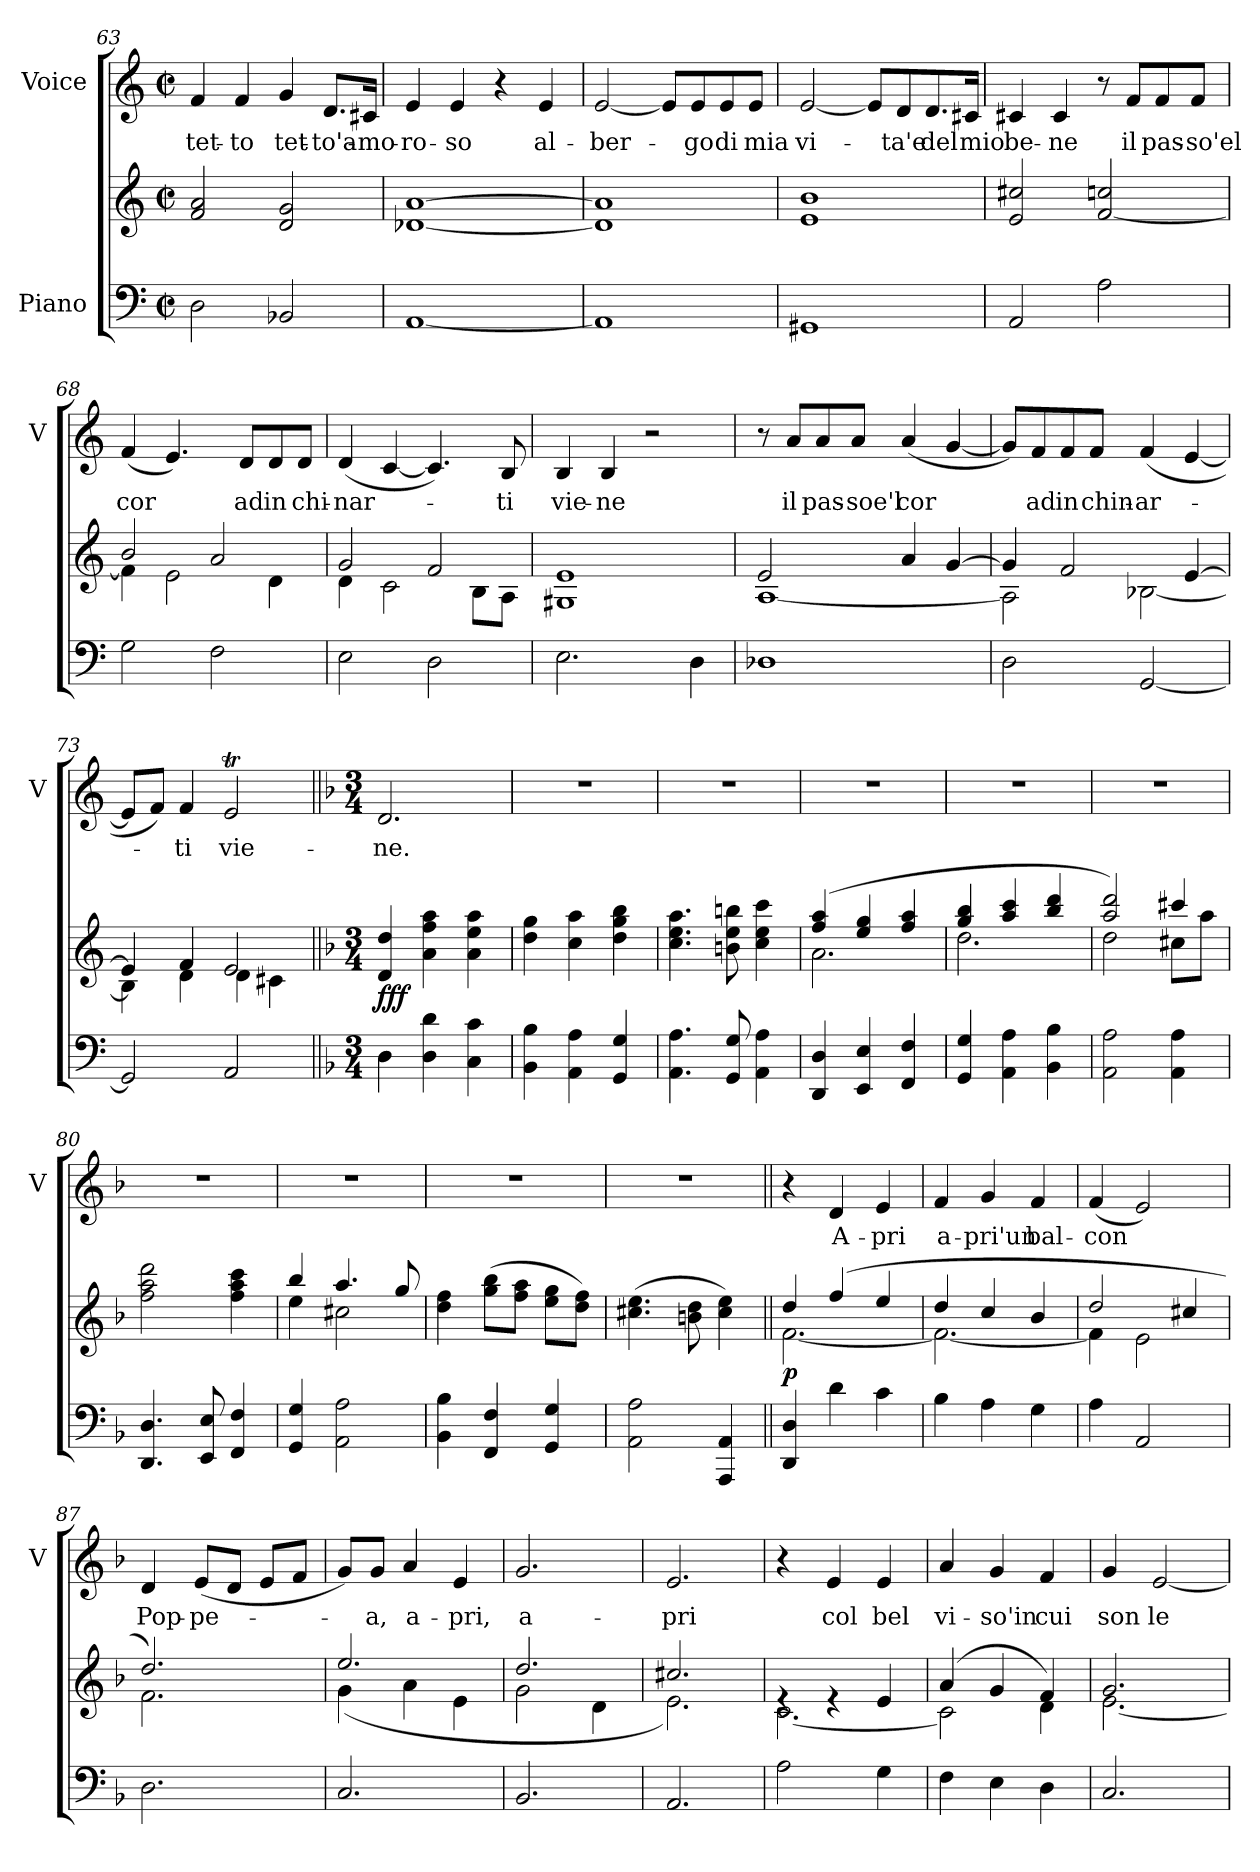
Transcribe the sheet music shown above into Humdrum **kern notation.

**kern	**kern	**dynam	**kern	**text
*part2	*part2	*part2	*part1	*part1
*staff3	*staff2	*staff2/3	*staff1	*staff1
*I"Piano	*	*	*I"Voice	*
*	*	*	*I'V	*
*clefF4	*clefG2	*	*clefG2	*
*ITrd1c1	*ITrd1c1	*	*ITrd1c1	*
*k[f#c#g#d#a#]	*k[f#c#g#d#a#]	*	*k[f#c#g#d#a#]	*
*M2/2	*M2/2	*	*M2/2	*
*met(c|)	*met(c|)	*	*met(c|)	*
=63	=63	=63	=63	=63
2C#\	2e/ 2g#/	.	4e/	tet-
.	.	.	4e/	-to
2AAn/	2c#/ 2f#/	.	4f#/	tet-
.	.	.	8.c#/L	-to'a-
.	.	.	16B#X/Jk	-mo-
=64	=64	=64	=64	=64
[1GG#	[1cn [1g#	.	4d#/	-ro-
.	.	.	4d#/	-so
.	.	.	4r	.
.	.	.	4d#/	al-
=65	=65	=65	=65	=65
1GG#]	1c] 1g#]	.	[2d#/	-ber-
.	.	.	8d#/L]	.
.	.	.	8d#/	-go
.	.	.	8d#/	di
.	.	.	8d#/J	mia
!!LO:LB:g=z
=66	=66	=66	=66	=66
1FF##X	1d# 1a#	.	[2d#/	vi-
.	.	.	8d#/L]	.
.	.	.	8c#/	-ta'e
.	.	.	8.c#/	del
.	.	.	16B#X/Jk	mio
=67	=67	=67	=67	=67
2GG#/	2d#/ 2b#X/	.	4B#X/	be-
.	.	.	4B#/	-ne
2G#\	[2e/ 2bn/	.	8r	.
.	.	.	8e/L	il
.	.	.	8e/	pas-
.	.	.	8e/J	-so'el
=68	=68	=68	=68	=68
*	*^	*	*	*
2F#\	2a#/	4e\]	.	(4e/	-cor
.	.	2d#\	.	4.d#/)	.
2E\	2g#/	.	.	.	.
.	.	.	.	8c#/L	ad
.	.	4c#\	.	8c#/	in
.	.	.	.	8c#/J	chi-
=69	=69	=69	=69	=69	=69
2D#\	2f#/	4c#\	.	(4c#/	-nar-
.	.	2B\	.	[4B/	.
2C#\	2e/	.	.	4.B/])	.
.	.	8A#\L	.	.	.
.	.	8G#\J	.	8A#/	-ti
*	*v	*v	*	*	*
=70	=70	=70	=70	=70
2.D#\	1F##X 1d#	.	4A#/	vie-
.	.	.	4A#/	-ne
.	.	.	2r	.
4C#\	.	.	.	.
!!LO:LB:g=z
=71	=71	=71	=71	=71
*	*^	*	*	*
1Cn	2d#/	[1G#	.	8r	.
.	.	.	.	8g#/L	il
.	.	.	.	8g#/	pas-
.	.	.	.	8g#/J	-soe'l
.	4g#/	.	.	(4g#/	cor
.	[4f#/	.	.	[4f#/	.
=72	=72	=72	=72	=72	=72
2C#\	4f#/]	2G#\]	.	8f#/L])	.
.	.	.	.	8e/	ad
.	2e/	.	.	8e/	in
.	.	.	.	8e/J	chin-
[2FF#/	.	[2An\	.	(4e/	-ar-
.	[4d#/	.	.	[4d#/	.
=73	=73	=73	=73	=73	=73
2FF#/]	4d#/]	4A\]	.	8d#/L]	.
.	.	.	.	8e/J)	.
.	4e/	4c#\	.	4e/	-ti
2GG#/	2d#/	4c#\	.	2d#t/	vie-
.	.	4B#X\	.	.	.
*	*v	*v	*	*	*
=74||	=74||	=74||	=74||	=74||
*k[f#c#g#d#]	*k[f#c#g#d#]	*	*k[f#c#g#d#]	*
*M3/4	*M3/4	*	*M3/4	*
*	*	*	*MM165	*
*	*^	*	*	*
!	!	!	!LO:DY:b	!	!
!	!	!	!LO:DY:n=1:b	!	!
!	!	!	!LO:DY:n=2:b	!	!
*	*v	*v	*	*	*
4C#\	4c#/ 4cc#/	f f f	2.c#/	-ne.
4C#\ 4c#\	4g#\ 4ee\ 4gg#\	.	.	.
4BB\ 4B\	4g#\ 4dd#\ 4gg#\	.	.	.
=75	=75	=75	=75	=75
4AA\ 4A\	4cc#\ 4ff#\	.	2.r	.
4GG#\ 4G#\	4b\ 4gg#\	.	.	.
4FF#/ 4F#/	4cc#\ 4ff#\ 4aa\	.	.	.
=76	=76	=76	=76	=76
4.GG#\ 4.G#\	4.b\ 4.dd#\ 4.gg#\	.	2.r	.
8FF#/ 8F#/	8a#X\ 8dd#\ 8aa#X\	.	.	.
4GG#\ 4G#\	4b\ 4dd#\ 4bb\	.	.	.
!!LO:PB:g=z
=77	=77	=77	=77	=77
*	*^	*	*	*
4CC#/ 4C#/	(4ee/ 4gg#/	2.g#\	.	2.r	.
4DD#/ 4D#/	4dd#/ 4ff#/	.	.	.	.
4EE/ 4E/	4ee/ 4gg#/	.	.	.	.
=78	=78	=78	=78	=78	=78
4FF#/ 4F#/	4ff#/ 4aa/	2.cc#\	.	2.r	.
4GG#\ 4G#\	4gg#/ 4bb/	.	.	.	.
4AA\ 4A\	4aa/ 4ccc#/	.	.	.	.
=79	=79	=79	=79	=79	=79
2GG#\ 2G#\	2gg#/ 2ccc#/)	2cc#\	.	2.r	.
4GG#\ 4G#\	4bb#X/	8b#X\L	.	.	.
.	.	8gg#\J	.	.	.
*	*v	*v	*	*	*
=80	=80	=80	=80	=80
4.CC#/ 4.C#/	2ee\ 2gg#\ 2ccc#\	.	2.r	.
8DD#/ 8D#/	.	.	.	.
4EE/ 4E/	4ee\ 4gg#\ 4bb\	.	.	.
=81	=81	=81	=81	=81
*	*^	*	*	*
4FF#/ 4F#/	4aa/	4dd#\	.	2.r	.
2GG#\ 2G#\	4.gg#/	2b#X\	.	.	.
.	8ff#/	.	.	.	.
*	*v	*v	*	*	*
=82	=82	=82	=82	=82
4AA\ 4A\	4cc#\ 4ee\	.	2.r	.
4EE/ 4E/	(8ff#\ 8aa\L	.	.	.
.	8ee\ 8gg#\J	.	.	.
4FF#/ 4F#/	8dd#\ 8ff#\L	.	.	.
.	8cc#\ 8ee\J)	.	.	.
=83	=83	=83	=83	=83
2GG#\ 2G#\	(4.b#X\ 4.dd#\	.	2.r	.
.	8a#X\ 8cc#\	.	.	.
4GGG#/ 4GG#/	4b#\ 4dd#\)	.	.	.
=84||	=84||	=84||	=84||	=84||
*	*^	*	*	*
!	!	!	!LO:DY:b	!	!
4CC#/ 4C#/	4cc#/	[2.e\	p	4r	.
4c#\	(4ee/	.	.	4c#/	A-
4B\	4dd#/	.	.	4d#/	-pri
!!LO:LB:g=z
=85	=85	=85	=85	=85	=85
4A\	4cc#/	2.e\_	.	4e/	a-
4G#\	4b/	.	.	4f#/	-pri'un
4F#\	4a/	.	.	4e/	bal-
=86	=86	=86	=86	=86	=86
4G#\	2cc#/	4e\]	.	(4e/	-con
2GG#/	.	2d#\	.	2d#/)	.
.	4b#X/	.	.	.	.
=87	=87	=87	=87	=87	=87
2.C#\	2.cc#/)	2.e\	.	4c#/	Pop-
.	.	.	.	(8d#/L	-pe-
.	.	.	.	8c#/J	.
.	.	.	.	8d#/L	.
.	.	.	.	8e/J	.
=88	=88	=88	=88	=88	=88
2.BB/	2.dd#/	(4f#\	.	8f#/L)	.
.	.	.	.	8f#/J	-a,
.	.	4g#\	.	4g#/	a-
.	.	4d#\	.	4d#/	-pri,
=89	=89	=89	=89	=89	=89
2.AA/	2.cc#/	2f#\	.	2.f#/	a-
.	.	4c#\	.	.	.
=90	=90	=90	=90	=90	=90
2.GG#/	2.b#X/	2.d#\)	.	2.d#/	-pri
=91	=91	=91	=91	=91	=91
2G#\	4re	[2.B\	.	4r	.
.	4re	.	.	4d#/	col
4F#\	4d#/	.	.	4d#/	bel
=92	=92	=92	=92	=92	=92
4E\	(4g#/	2B\]	.	4g#/	vi-
4D#\	4f#/	.	.	4f#/	-so'in
4C#\	4e/)	4c#\	.	4e/	cui
!!LO:LB:g=z
=93	=93	=93	=93	=93	=93
2.BB/	2.f#/	[2.d#\	.	4f#/	son
.	.	.	.	[2d#/	le
*	*v	*v	*	*	*
=	=	=	=	=
*-	*-	*-	*-	*-
